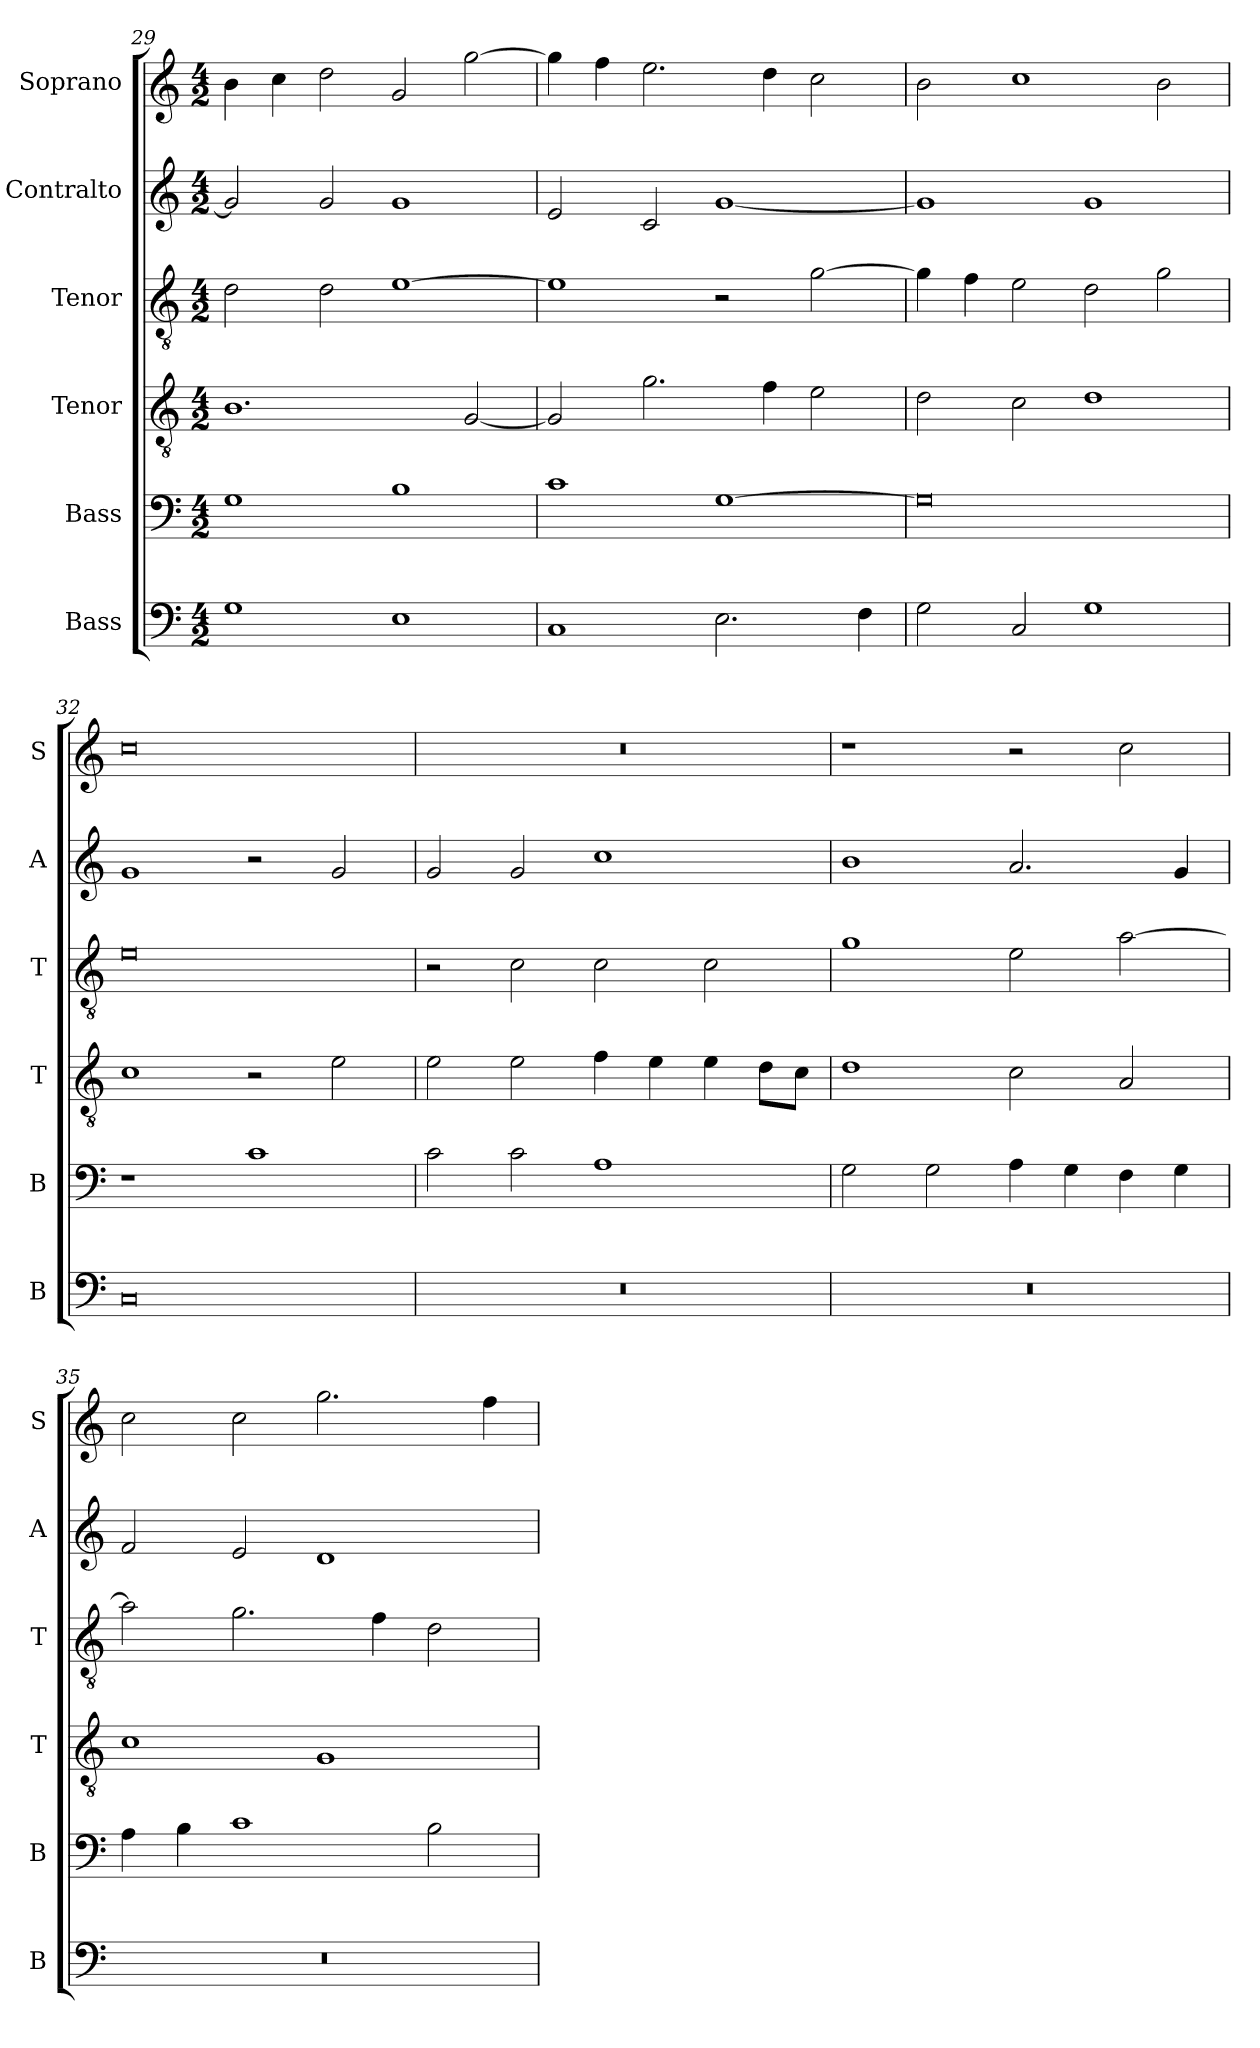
**kern	**kern	**kern	**kern	**kern	**kern
*part6	*part5	*part4	*part3	*part2	*part1
*staff6	*staff5	*staff4	*staff3	*staff2	*staff1
*I"Bass	*I"Bass	*I"Tenor	*I"Tenor	*I"Contralto	*I"Soprano
*I'B	*I'B	*I'T	*I'T	*I'A	*I'S
*clefF4	*clefF4	*clefGv2	*clefGv2	*clefG2	*clefG2
*k[]	*k[]	*k[]	*k[]	*k[]	*k[]
*C:ion	*C:ion	*C:ion	*C:ion	*C:ion	*C:ion
*M4/2	*M4/2	*M4/2	*M4/2	*M4/2	*M4/2
=29	=29	=29	=29	=29	=29
1G	1G	1.B	2d	2g]	4b
.	.	.	.	.	4cc
.	.	.	2d	2g	2dd
1E	1B	.	[1e	1g	2g
.	.	[2G	.	.	[2gg
=30	=30	=30	=30	=30	=30
1C	1c	2G]	1e]	2e	4gg]
.	.	.	.	.	4ff
.	.	2.g	.	2c	2.ee
2.E	[1G	.	2r	[1g	.
.	.	4f	.	.	4dd
.	.	2e	[2g	.	2cc
4F	.	.	.	.	.
=31	=31	=31	=31	=31	=31
2G	0G]	2d	4g]	1g]	2b
.	.	.	4f	.	.
2C	.	2c	2e	.	1cc
1G	.	1d	2d	1g	.
.	.	.	2g	.	2b
=32	=32	=32	=32	=32	=32
0C	1r	1c	0e	1g	0cc
.	1c	2r	.	2r	.
.	.	2e	.	2g	.
=33	=33	=33	=33	=33	=33
0r	2c	2e	2r	2g	0r
.	2c	2e	2c	2g	.
.	1A	4f	2c	1cc	.
.	.	4e	.	.	.
.	.	4e	2c	.	.
.	.	8d\L	.	.	.
.	.	8c\J	.	.	.
=34	=34	=34	=34	=34	=34
0r	2G	1d	1g	1b	1r
.	2G	.	.	.	.
.	4A	2c	2e	2.a	2r
.	4G	.	.	.	.
.	4F	2A	[2a	.	2cc
.	4G	.	.	4g	.
=35	=35	=35	=35	=35	=35
0r	4A	1c	2a]	2f	2cc
.	4B	.	.	.	.
.	1c	.	2.g	2e	2cc
.	.	1G	.	1d	2.gg
.	.	.	4f	.	.
.	2B	.	2d	.	.
.	.	.	.	.	4ff
=	=	=	=	=	=
*-	*-	*-	*-	*-	*-
